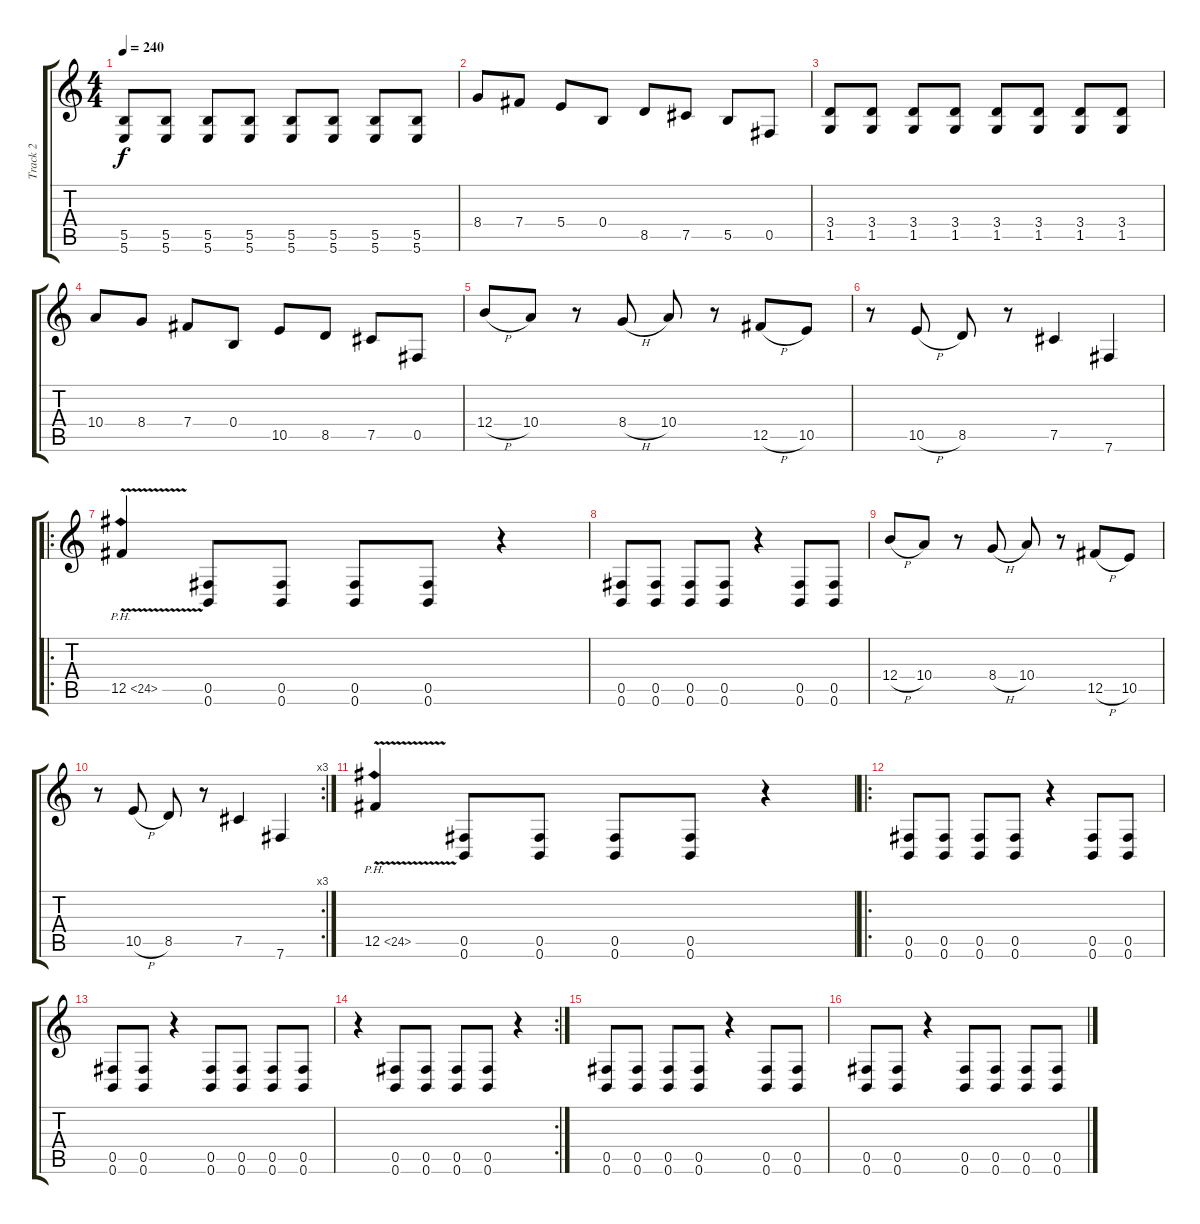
\track ("Track 2" "Track 2") {instrument distortionguitar}
\staff {score tabs}
\tuning (Db4 Ab3 E3 B2 Gb2 B1) {hide}
\ts (4 4)
\tempo 240
\clef g2
\ks c
(5.5 5.6).8{dy f} (5.5 5.6).8 (5.5 5.6).8 (5.5 5.6).8 (5.5 5.6).8 (5.5 5.6).8 (5.5 5.6).8 (5.5 5.6).8 |
8.4.8 7.4.8 5.4.8 0.4.8 8.5.8 7.5.8 5.5.8 0.5.8 |
(3.4 1.5).8 (3.4 1.5).8 (3.4 1.5).8 (3.4 1.5).8 (3.4 1.5).8 (3.4 1.5).8 (3.4 1.5).8 (3.4 1.5).8 |
10.4.8 8.4.8 7.4.8 0.4.8 10.5.8 8.5.8 7.5.8 0.5.8 |
12.4{h}.8 10.4.8 r.8 8.4{h}.8 10.4.8 r.8 12.5{h}.8 10.5.8 |
r.8 10.5{h}.8 8.5.8 r.8 7.5.4 7.6.4 |
\ro
12.5{ph 12 v}.4 (0.5 0.6).8 (0.5 0.6).8 (0.5 0.6).8 (0.5 0.6).8 r.4 |
(0.5 0.6).8 (0.5 0.6).8 (0.5 0.6).8 (0.5 0.6).8 r.4 (0.5 0.6).8 (0.5 0.6).8 |
12.4{h}.8 10.4.8 r.8 8.4{h}.8 10.4.8 r.8 12.5{h}.8 10.5.8 |
\rc 3
r.8 10.5{h}.8 8.5.8 r.8 7.5.4 7.6.4 |
12.5{ph 12 v}.4 (0.5 0.6).8 (0.5 0.6).8 (0.5 0.6).8 (0.5 0.6).8 r.4 |
\ro
(0.5 0.6).8 (0.5 0.6).8 (0.5 0.6).8 (0.5 0.6).8 r.4 (0.5 0.6).8 (0.5 0.6).8 |
(0.5 0.6).8 (0.5 0.6).8 r.4 (0.5 0.6).8 (0.5 0.6).8 (0.5 0.6).8 (0.5 0.6).8 |
\rc 2
r.4 (0.5 0.6).8 (0.5 0.6).8 (0.5 0.6).8 (0.5 0.6).8 r.4 |
(0.5 0.6).8 (0.5 0.6).8 (0.5 0.6).8 (0.5 0.6).8 r.4 (0.5 0.6).8 (0.5 0.6).8 |
(0.5 0.6).8 (0.5 0.6).8 r.4 (0.5 0.6).8 (0.5 0.6).8 (0.5 0.6).8 (0.5 0.6).8
